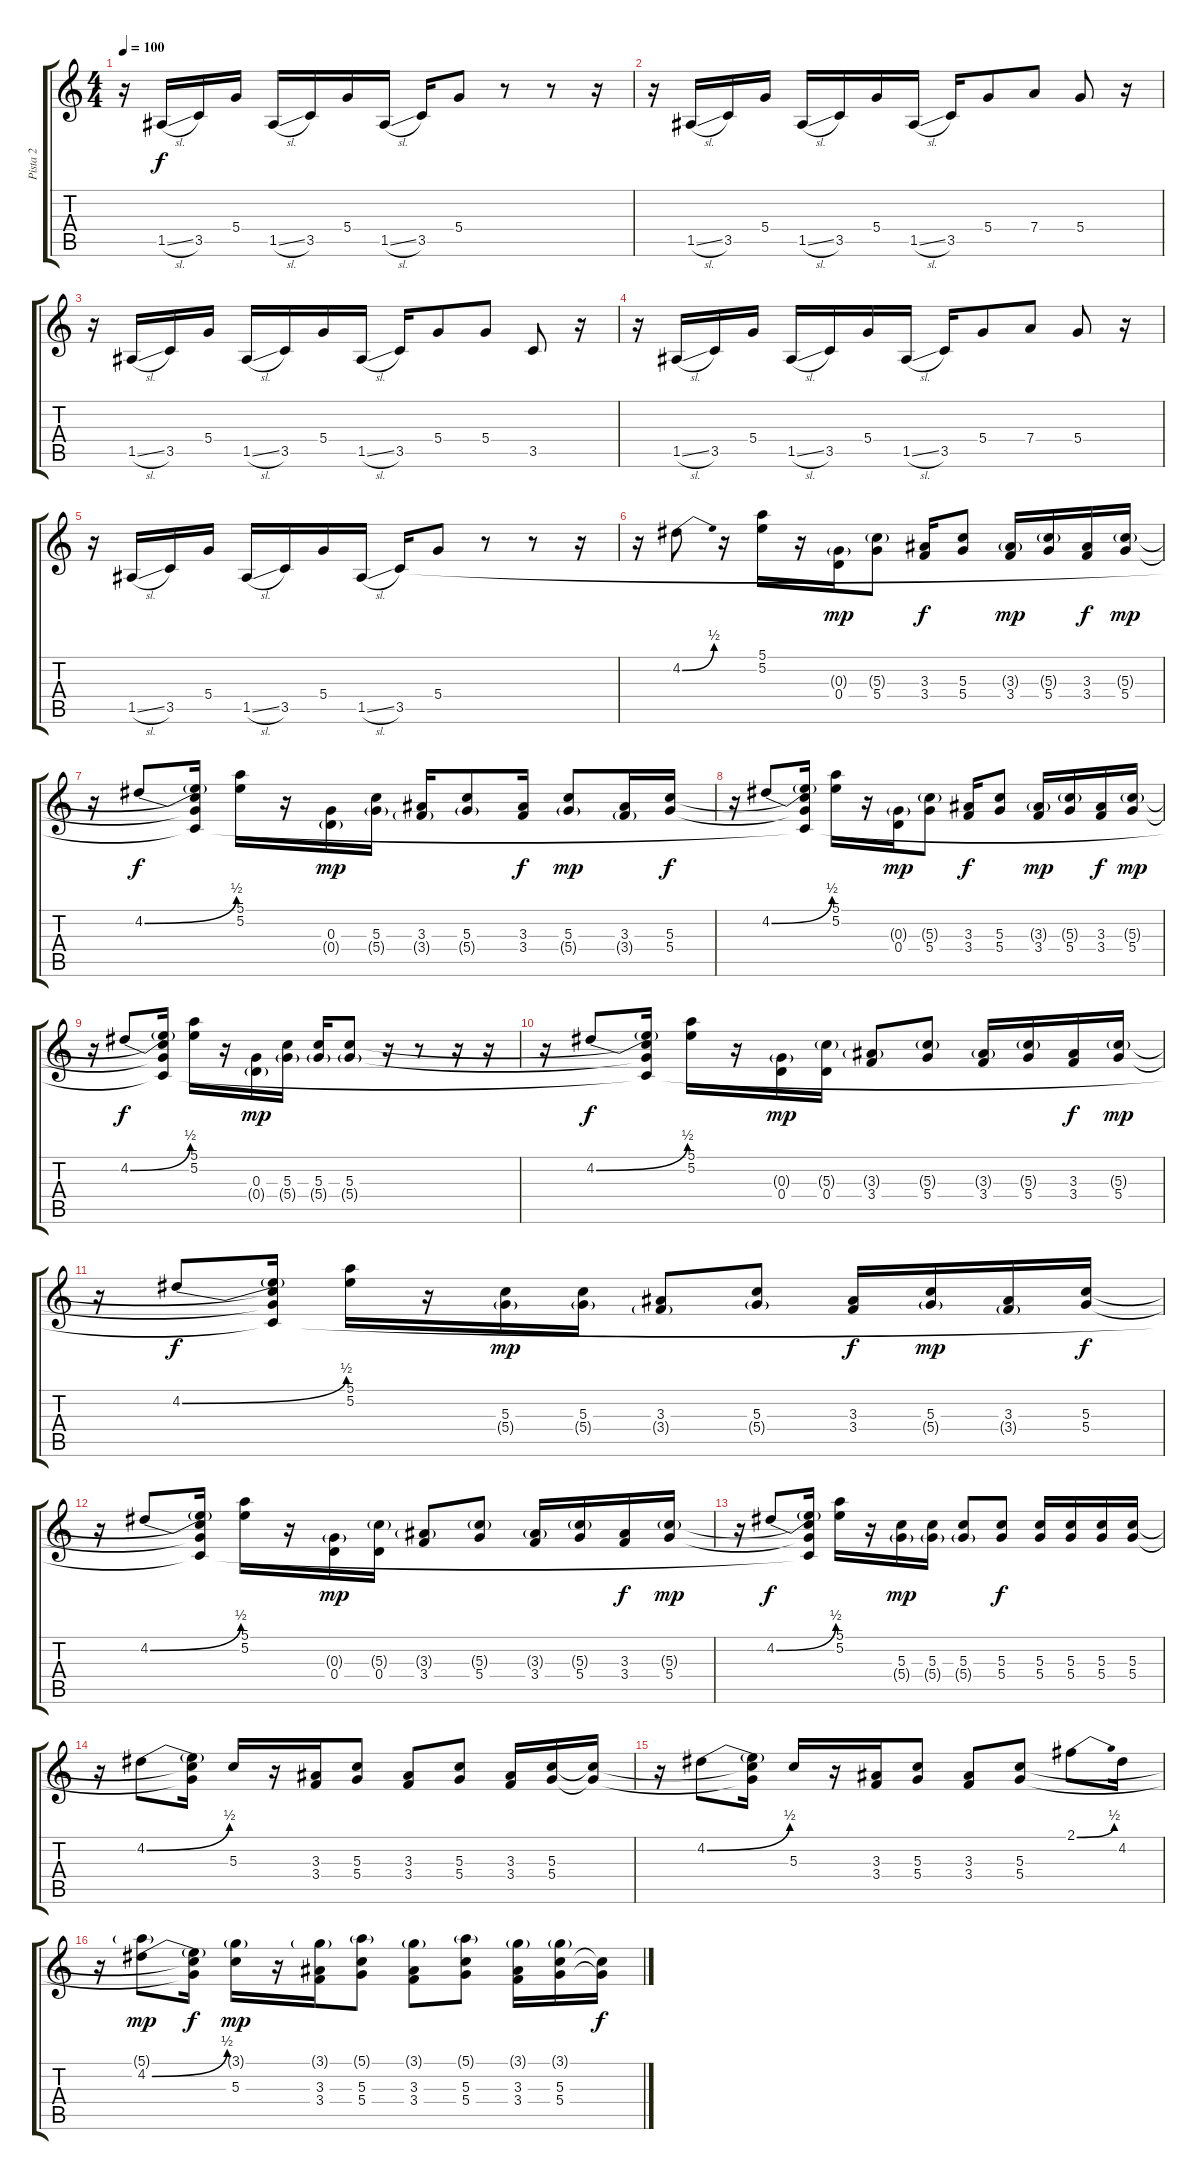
\track ("Pista 2" "Pista 2") {instrument electricguitarclean}
\staff {score tabs}
\tuning (E4 B3 G3 D3 A2 E2) {hide}
\ts (4 4)
\tempo 100
\clef g2
\ks c
r.16{dy f} 1.5{sl}.16 3.5.16 5.4.16 1.5{sl}.16 3.5.16 5.4.16 1.5{sl}.16 3.5.16 5.4.8 r.8 r.8 r.16 |
r.16 1.5{sl}.16 3.5.16 5.4.16 1.5{sl}.16 3.5.16 5.4.16 1.5{sl}.16 3.5.16 5.4.8 7.4.8 5.4.8 r.16 |
r.16 1.5{sl}.16 3.5.16 5.4.16 1.5{sl}.16 3.5.16 5.4.16 1.5{sl}.16 3.5.16 5.4.8 5.4.8 3.5.8 r.16 |
r.16 1.5{sl}.16 3.5.16 5.4.16 1.5{sl}.16 3.5.16 5.4.16 1.5{sl}.16 3.5.16 5.4.8 7.4.8 5.4.8 r.16 |
r.16 1.5{sl}.16 3.5.16 5.4.16 1.5{sl}.16 3.5.16 5.4.16 1.5{sl}.16 3.5.16 5.4.8 r.8 r.8 r.16 |
r.16 4.2{be (bend 0 0 60 2)}.8 r.16 (5.1 5.2).16 r.16 (0.3{g} 0.4).16{dy mp} (5.3{g} 5.4).8 (3.3 3.4).16{dy f} (5.3 5.4).8 (3.3{g} 3.4).16{dy mp} (5.3{g} 5.4).16 (3.3 3.4).16{dy f} (5.3{g} 5.4).16{dy mp} |
r.16 4.2{be (bend 0 0 60 2)}.8{dy f} (4.2{t} 5.3{t} 5.4{t} 3.5{t}).16 (5.1 5.2).16 r.16 (0.3 0.4{g}).16{dy mp} (5.3 5.4{g}).16 (3.3 3.4{g}).16 (5.3 5.4{g}).8 (3.3 3.4).16{dy f} (5.3 5.4{g}).8{dy mp} (3.3 3.4{g}).16 (5.3 5.4).16{dy f} |
r.16 4.2{be (bend 0 0 60 2)}.8 (4.2{t} 5.3{t} 5.4{t} 3.5{t}).16 (5.1 5.2).16 r.16 (0.3{g} 0.4).16{dy mp} (5.3{g} 5.4).8 (3.3 3.4).16{dy f} (5.3 5.4).8 (3.3{g} 3.4).16{dy mp} (5.3{g} 5.4).16 (3.3 3.4).16{dy f} (5.3{g} 5.4).16{dy mp} |
r.16 4.2{be (bend 0 0 60 2)}.8{dy f} (4.2{t} 5.3{t} 5.4{t} 3.5{t}).16 (5.1 5.2).16 r.16 (0.3 0.4{g}).16{dy mp} (5.3 5.4{g}).16 (5.3 5.4{g}).16 (5.3 5.4{g}).8 r.16 r.8 r.16 r.16 |
r.16 4.2{be (bend 0 0 60 2)}.8{dy f} (4.2{t} 5.3{t} 5.4{t} 3.5{t}).16 (5.1 5.2).16 r.16 (0.3{g} 0.4).16{dy mp} (5.3{g} 0.4).16 (3.3{g} 3.4).8 (5.3{g} 5.4).8 (3.3{g} 3.4).16 (5.3{g} 5.4).16 (3.3 3.4).16{dy f} (5.3{g} 5.4).16{dy mp} |
r.16 4.2{be (bend 0 0 60 2)}.8{dy f} (4.2{t} 5.3{t} 5.4{t} 3.5{t}).16 (5.1 5.2).16 r.16 (5.3 5.4{g}).16{dy mp} (5.3 5.4{g}).16 (3.3 3.4{g}).8 (5.3 5.4{g}).8 (3.3 3.4).16{dy f} (5.3 5.4{g}).16{dy mp} (3.3 3.4{g}).16 (5.3 5.4).16{dy f} |
r.16 4.2{be (bend 0 0 60 2)}.8 (4.2{t} 5.3{t} 5.4{t} 3.5{t}).16 (5.1 5.2).16 r.16 (0.3{g} 0.4).16{dy mp} (5.3{g} 0.4).16 (3.3{g} 3.4).8 (5.3{g} 5.4).8 (3.3{g} 3.4).16 (5.3{g} 5.4).16 (3.3 3.4).16{dy f} (5.3{g} 5.4).16{dy mp} |
r.16 4.2{be (bend 0 0 60 2)}.8{dy f} (4.2{t} 5.3{t} 5.4{t} 3.5{t}).16 (5.1 5.2).16 r.16 (5.3 5.4{g}).16{dy mp} (5.3 5.4{g}).16 (5.3 5.4{g}).8 (5.3 5.4).8{dy f} (5.3 5.4).16 (5.3 5.4).16 (5.3 5.4).16 (5.3 5.4).16 |
r.16 4.2{be (bend 0 0 60 2)}.8 (4.2{t} 5.3{t} 5.4{t}).16 5.3.16 r.16 (3.3 3.4).16 (5.3 5.4).8 (3.3 3.4).8 (5.3 5.4).8 (3.3 3.4).16 (5.3 5.4).16 (5.3{t} 5.4{t}).16 |
r.16 4.2{be (bend 0 0 60 2)}.8 (4.2{t} 5.3{t} 5.4{t}).16 5.3.16 r.16 (3.3 3.4).16 (5.3 5.4).8 (3.3 3.4).8 (5.3 5.4).8 2.1{be (bend 0 0 60 2)}.8 4.2.16 |
r.16 (5.1{g} 4.2{be (bend 0 0 60 2)}).8{dy mp} (4.2{t} 5.3{t} 5.4{t}).16{dy f} (3.1{g} 5.3).16{dy mp} r.16 (3.1{g} 3.3 3.4).16 (5.1{g} 5.3 5.4).8 (3.1{g} 3.3 3.4).8 (5.1{g} 5.3 5.4).8 (3.1{g} 3.3 3.4).16 (3.1{g} 5.3 5.4).16 (5.3{t} 5.4{t}).16{dy f}
